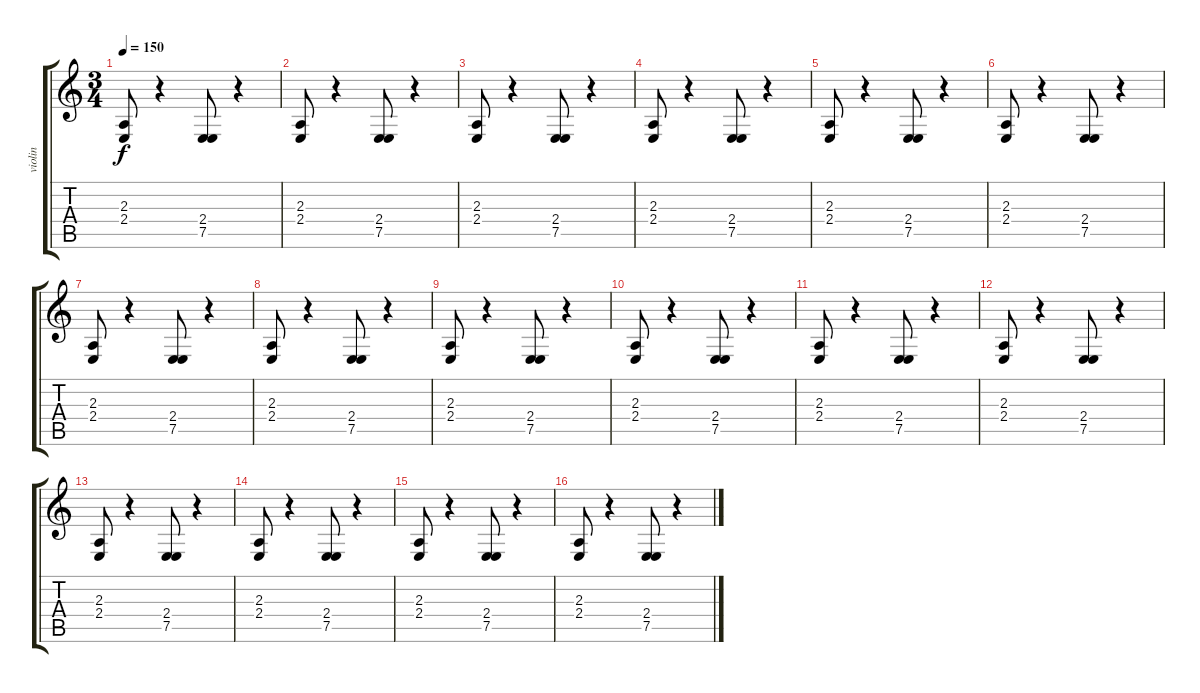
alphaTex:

\track ("violin" "violin") {instrument tremolostrings}
\staff {score tabs}
\tuning (E4 B3 G3 D3 A2 E2) {hide}
\ts (3 4)
\tempo 150
\clef g2
\ks c
(2.3 2.4).8{dy f} r.4 (2.4 7.5).8 r.4 |
(2.3 2.4).8 r.4 (2.4 7.5).8 r.4 |
(2.3 2.4).8 r.4 (2.4 7.5).8 r.4 |
(2.3 2.4).8 r.4 (2.4 7.5).8 r.4 |
(2.3 2.4).8 r.4 (2.4 7.5).8 r.4 |
(2.3 2.4).8 r.4 (2.4 7.5).8 r.4 |
(2.3 2.4).8 r.4 (2.4 7.5).8 r.4 |
(2.3 2.4).8 r.4 (2.4 7.5).8 r.4 |
(2.3 2.4).8 r.4 (2.4 7.5).8 r.4 |
(2.3 2.4).8 r.4 (2.4 7.5).8 r.4 |
(2.3 2.4).8 r.4 (2.4 7.5).8 r.4 |
(2.3 2.4).8 r.4 (2.4 7.5).8 r.4 |
(2.3 2.4).8 r.4 (2.4 7.5).8 r.4 |
(2.3 2.4).8 r.4 (2.4 7.5).8 r.4 |
(2.3 2.4).8 r.4 (2.4 7.5).8 r.4 |
(2.3 2.4).8 r.4 (2.4 7.5).8 r.4
